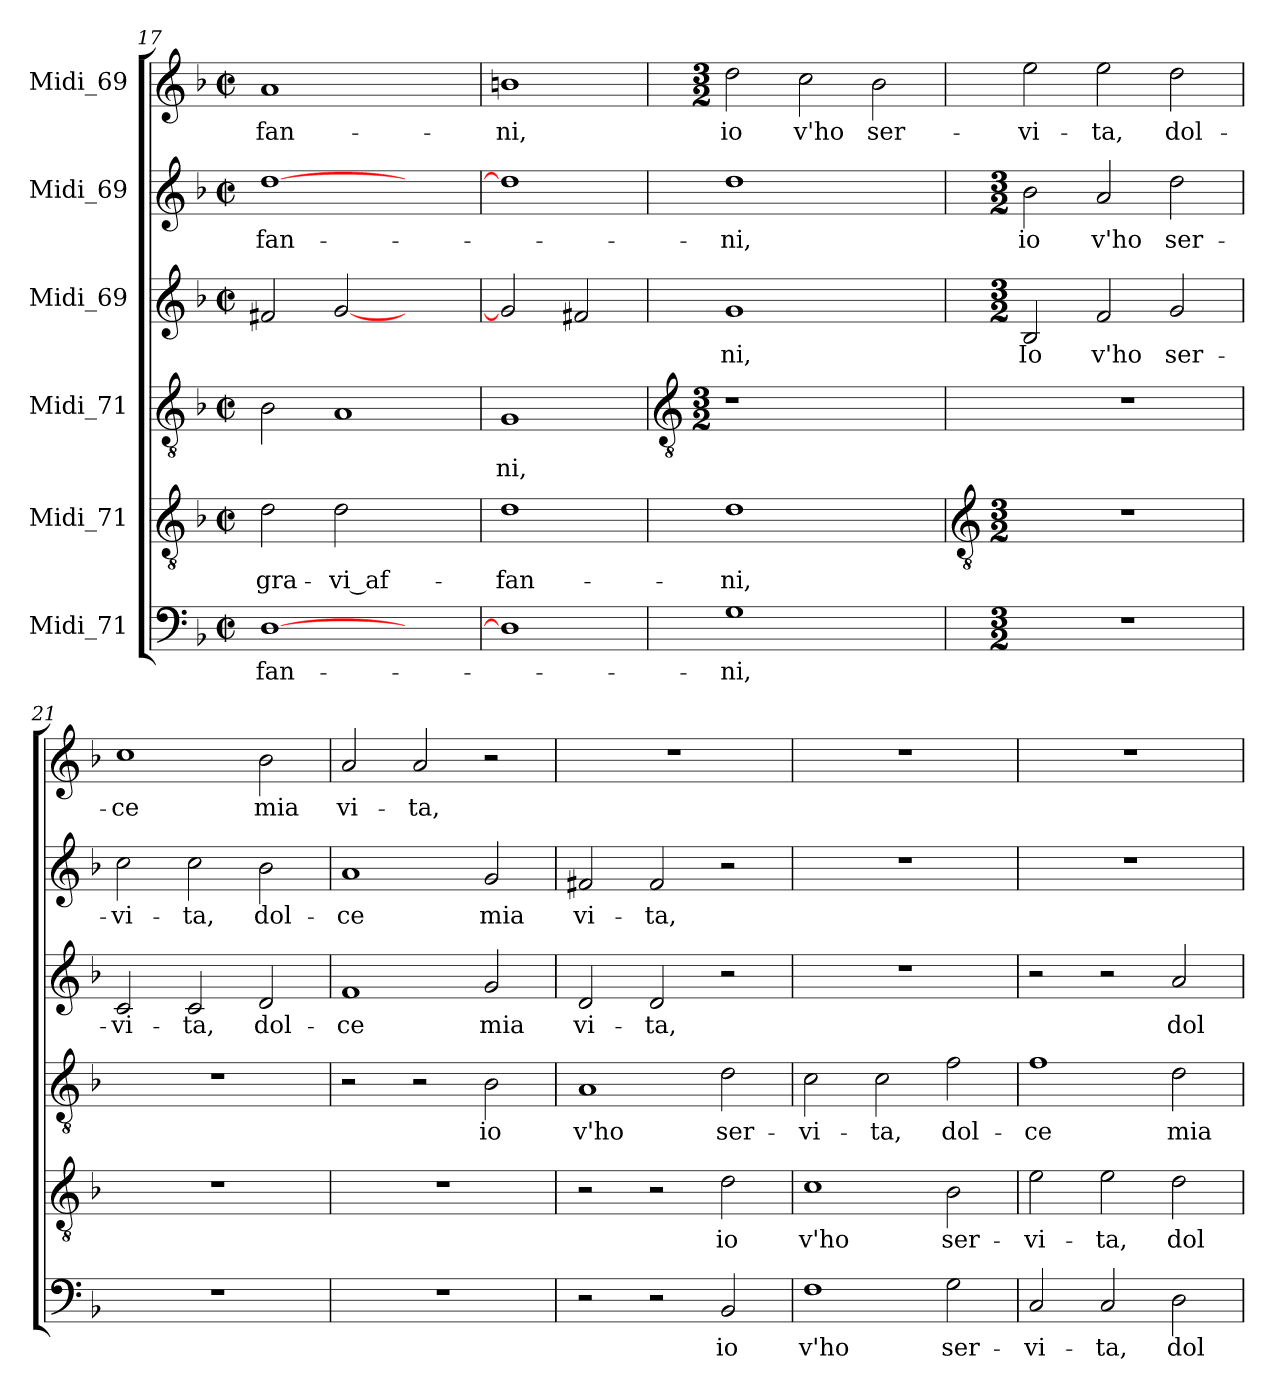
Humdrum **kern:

**kern	**text	**kern	**text	**kern	**text	**kern	**text	**kern	**text	**kern	**text
*part6	*part6	*part5	*part5	*part4	*part4	*part3	*part3	*part2	*part2	*part1	*part1
*staff6	*staff6	*staff5	*staff5	*staff4	*staff4	*staff3	*staff3	*staff2	*staff2	*staff1	*staff1
*I"Midi_71	*	*I"Midi_71	*	*I"Midi_71	*	*I"Midi_69	*	*I"Midi_69	*	*I"Midi_69	*
*clefF4	*	*clefGv2	*	*clefGv2	*	*clefG2	*	*clefG2	*	*clefG2	*
*k[b-]	*	*k[b-]	*	*k[b-]	*	*k[b-]	*	*k[b-]	*	*k[b-]	*
*F:	*	*F:	*	*F:	*	*F:	*	*F:	*	*F:	*
*M2/2	*	*M2/2	*	*M2/2	*	*M2/2	*	*M2/2	*	*M2/2	*
*met(c|)	*	*met(c|)	*	*met(c|)	*	*met(c|)	*	*met(c|)	*	*met(c|)	*
=17A	=17A	=17A	=17A	=17A	=17A	=17A	=17A	=17A	=17A	=17A	=17A
!	!LO:LY:b	!	!LO:LY:b	!	!	!	!	!	!LO:LY:b	!	!LO:LY:b
[1D	-fan-	2d	gra-	2B-	.	2f#X	.	[1dd	-fan-	1a	-fan-
!	!	!	!LO:LY:b	!	!	!	!	!	!	!	!
.	.	2d	-vi_af-	1A	.	[2g	.	.	.	.	.
2ryy	.	2ryy	.	.	.	2ryy	.	2ryy	.	2ryy	.
=18	=18	=18	=18	=18	=18	=18	=18	=18	=18	=18	=18
!	!	!	!LO:LY:b	!	!LO:LY:b	!	!	!	!	!	!LO:LY:b
1D]	.	1d	-fan-	1G	-ni,	2g]	.	1dd]	.	1bn	-ni,
.	.	.	.	.	.	2f#	.	.	.	.	.
!!LO:LB:g=z
=19	=19	=19	=19	=19	=19	=19	=19	=19	=19	=19	=19
*	*	*	*	*clefGv2	*	*	*	*	*	*	*
*	*	*	*	*M3/2	*	*	*	*	*	*M3/2	*
!	!LO:LY:b	!	!LO:LY:b	!LO:N:vis=1	!	!	!LO:LY:b	!	!LO:LY:b	!	!LO:LY:b
1G	-ni,	1d	-ni,	1.r	.	1g	-ni,	1dd	-ni,	2dd	io
!	!	!	!	!	!	!	!	!	!	!	!LO:LY:b
.	.	.	.	.	.	.	.	.	.	2cc	v'ho
!	!	!	!	!	!	!	!	!	!	!	!LO:LY:b
2ryy	.	2ryy	.	.	.	2ryy	.	2ryy	.	2b-	ser-
!!LO:LB:g=z
=20	=20	=20	=20	=20	=20	=20	=20	=20	=20	=20	=20
*	*	*clefGv2	*	*	*	*	*	*	*	*	*
*M3/2	*	*M3/2	*	*	*	*M3/2	*	*M3/2	*	*	*
!LO:N:vis=1	!	!LO:N:vis=1	!	!LO:N:vis=1	!	!	!LO:LY:b	!	!LO:LY:b	!	!LO:LY:b
1.r	.	1.r	.	1.r	.	2B-	Io	2b-	io	2ee	-vi-
!	!	!	!	!	!	!	!LO:LY:b	!	!LO:LY:b	!	!LO:LY:b
.	.	.	.	.	.	2f	v'ho	2a	v'ho	2ee	-ta,
!	!	!	!	!	!	!	!LO:LY:b	!	!LO:LY:b	!	!LO:LY:b
.	.	.	.	.	.	2g	ser-	2dd	ser-	2dd	dol-
=21	=21	=21	=21	=21	=21	=21	=21	=21	=21	=21	=21
!LO:N:vis=1	!	!LO:N:vis=1	!	!LO:N:vis=1	!	!	!LO:LY:b	!	!LO:LY:b	!	!LO:LY:b
1.r	.	1.r	.	1.r	.	2c	-vi-	2cc	-vi-	1cc	-ce
!	!	!	!	!	!	!	!LO:LY:b	!	!LO:LY:b	!	!
.	.	.	.	.	.	2c	-ta,	2cc	-ta,	.	.
!	!	!	!	!	!	!	!LO:LY:b	!	!LO:LY:b	!	!LO:LY:b
.	.	.	.	.	.	2d	dol-	2b-	dol-	2b-	mia
=22	=22	=22	=22	=22	=22	=22	=22	=22	=22	=22	=22
!LO:N:vis=1	!	!LO:N:vis=1	!	!	!	!	!LO:LY:b	!	!LO:LY:b	!	!LO:LY:b
1.r	.	1.r	.	2r	.	1f	-ce	1a	-ce	2a	vi-
!	!	!	!	!	!	!	!	!	!	!	!LO:LY:b
.	.	.	.	2r	.	.	.	.	.	2a	-ta,
!	!	!	!	!	!LO:LY:b	!	!LO:LY:b	!	!LO:LY:b	!	!
.	.	.	.	2B-	io	2g	mia	2g	mia	2r	.
=23	=23	=23	=23	=23	=23	=23	=23	=23	=23	=23	=23
!	!	!	!	!	!LO:LY:b	!	!LO:LY:b	!	!LO:LY:b	!LO:N:vis=1	!
2r	.	2r	.	1A	v'ho	2d	vi-	2f#X	vi-	1.r	.
!	!	!	!	!	!	!	!LO:LY:b	!	!LO:LY:b	!	!
2r	.	2r	.	.	.	2d	-ta,	2f#	-ta,	.	.
!	!LO:LY:b	!	!LO:LY:b	!	!LO:LY:b	!	!	!	!	!	!
2BB-	io	2d	io	2d	ser-	2r	.	2r	.	.	.
=24	=24	=24	=24	=24	=24	=24	=24	=24	=24	=24	=24
!	!LO:LY:b	!	!LO:LY:b	!	!LO:LY:b	!LO:N:vis=1	!	!LO:N:vis=1	!	!LO:N:vis=1	!
1F	v'ho	1c	v'ho	2c	-vi-	1.r	.	1.r	.	1.r	.
!	!	!	!	!	!LO:LY:b	!	!	!	!	!	!
.	.	.	.	2c	-ta,	.	.	.	.	.	.
!	!LO:LY:b	!	!LO:LY:b	!	!LO:LY:b	!	!	!	!	!	!
2G	ser-	2B-	ser-	2f	dol-	.	.	.	.	.	.
=25	=25	=25	=25	=25	=25	=25	=25	=25	=25	=25	=25
!	!LO:LY:b	!	!LO:LY:b	!	!LO:LY:b	!	!	!LO:N:vis=1	!	!LO:N:vis=1	!
2C	-vi-	2e	-vi-	1f	-ce	2r	.	1.r	.	1.r	.
!	!LO:LY:b	!	!LO:LY:b	!	!	!	!	!	!	!	!
2C	-ta,	2e	-ta,	.	.	2r	.	.	.	.	.
!	!LO:LY:b	!	!LO:LY:b	!	!LO:LY:b	!	!LO:LY:b	!	!	!	!
2D	dol-	2d	dol-	2d	mia	2a	dol-	.	.	.	.
=	=	=	=	=	=	=	=	=	=	=	=
*-	*-	*-	*-	*-	*-	*-	*-	*-	*-	*-	*-
